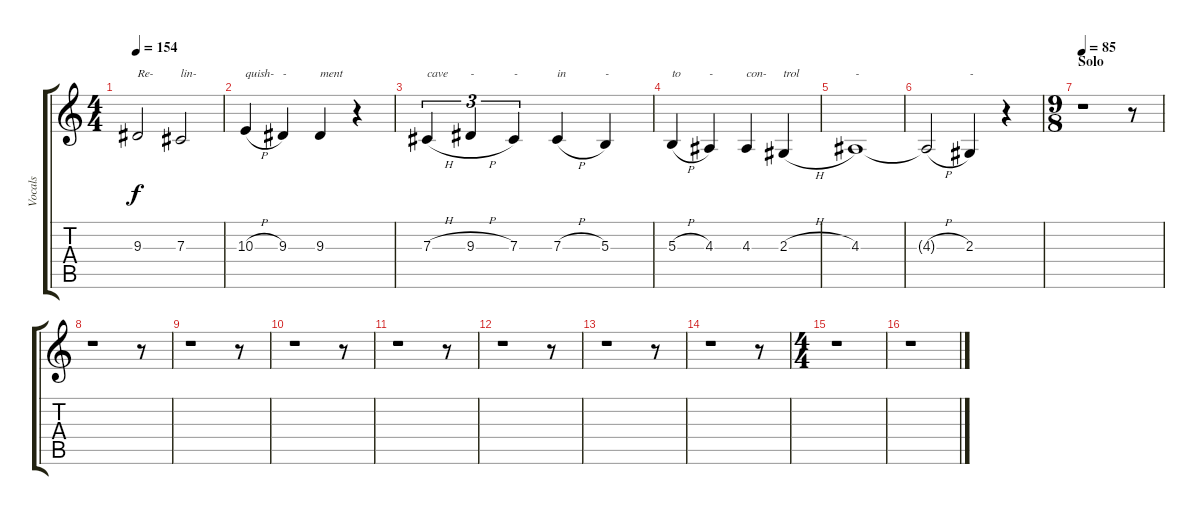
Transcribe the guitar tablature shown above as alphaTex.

\track ("Vocals" "Vocals") {instrument lead6voice}
\staff {score tabs}
\tuning (Eb4 Bb3 Gb3 Db3 Ab2 Eb2) {hide}
\ts (4 4)
\tempo 154
\clef g2
\ks c
9.3.2{txt "Re-" dy f} 7.3.2{txt "lin-"} |
10.3{h}.4{txt "quish-"} 9.3.4{txt "-"} 9.3.4{txt "ment"} r.4 |
7.3{h}.4{tu (3 2) txt "cave"} 9.3{h}.4{tu (3 2) txt "-"} 7.3.4{tu (3 2) txt "-"} 7.3{h}.4{txt "in"} 5.3.4{txt "-"} |
5.3{h}.4{txt "to"} 4.3.4{txt "-"} 4.3.4{txt "con-"} 2.3{h}.4{txt "trol"} |
4.3.1{txt "-"} |
4.3{h t}.2 2.3.4{txt "-"} r.4 |
\ts (9 8)
\section ("" "Solo")
\tempo 85
r.1 r.8 |
r.1 r.8 |
r.1 r.8 |
r.1 r.8 |
r.1 r.8 |
r.1 r.8 |
r.1 r.8 |
r.1 r.8 |
\ts (4 4)
r.1 |
r.1
